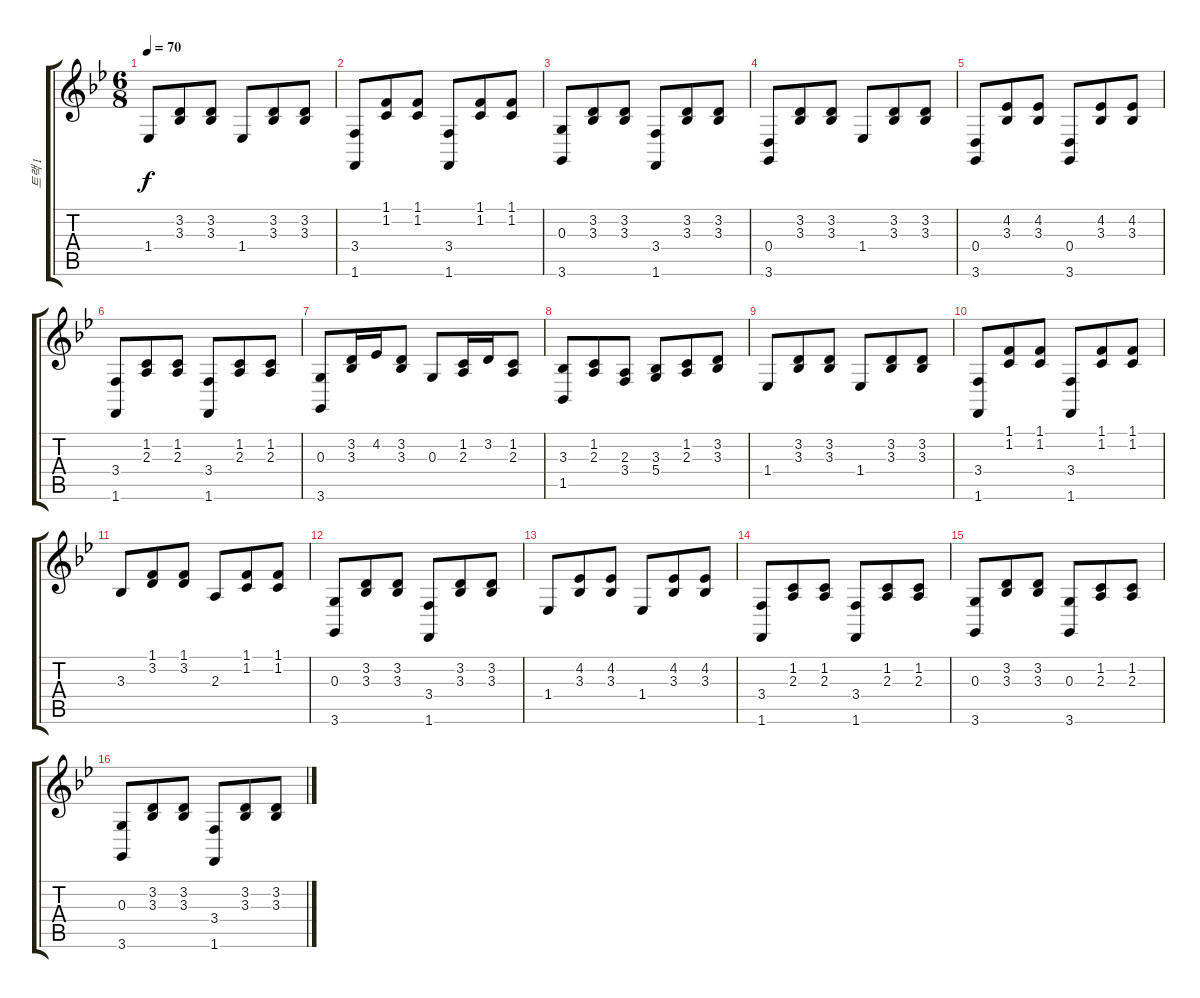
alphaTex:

\track ("트랙 1" "트랙 1") {instrument stringensemble1}
\staff {score tabs}
\tuning (E4 B3 G3 D3 A2 E2) {hide}
\ts (6 8)
\tempo 70
\clef g2
\ks bb
1.4.8{dy f} (3.2 3.3).8 (3.2 3.3).8 1.4.8 (3.2 3.3).8 (3.2 3.3).8 |
(3.4 1.6).8 (1.1 1.2).8 (1.1 1.2).8 (3.4 1.6).8 (1.1 1.2).8 (1.1 1.2).8 |
(0.3 3.6).8 (3.2 3.3).8 (3.2 3.3).8 (3.4 1.6).8 (3.2 3.3).8 (3.2 3.3).8 |
(0.4 3.6).8 (3.2 3.3).8 (3.2 3.3).8 1.4.8 (3.2 3.3).8 (3.2 3.3).8 |
(0.4 3.6).8 (4.2 3.3).8 (4.2 3.3).8 (0.4 3.6).8 (4.2 3.3).8 (4.2 3.3).8 |
(3.4 1.6).8 (1.2 2.3).8 (1.2 2.3).8 (3.4 1.6).8 (1.2 2.3).8 (1.2 2.3).8 |
(0.3 3.6).8 (3.2 3.3).16 4.2.16 (3.2 3.3).8 0.3.8 (1.2 2.3).16 3.2.16 (1.2 2.3).8 |
(3.3 1.5).8 (1.2 2.3).8 (2.3 3.4).8 (3.3 5.4).8 (1.2 2.3).8 (3.2 3.3).8 |
1.4.8 (3.2 3.3).8 (3.2 3.3).8 1.4.8 (3.2 3.3).8 (3.2 3.3).8 |
(3.4 1.6).8 (1.1 1.2).8 (1.1 1.2).8 (3.4 1.6).8 (1.1 1.2).8 (1.1 1.2).8 |
3.3.8 (1.1 3.2).8 (1.1 3.2).8 2.3.8 (1.1 1.2).8 (1.1 1.2).8 |
(0.3 3.6).8 (3.2 3.3).8 (3.2 3.3).8 (3.4 1.6).8 (3.2 3.3).8 (3.2 3.3).8 |
1.4.8 (4.2 3.3).8 (4.2 3.3).8 1.4.8 (4.2 3.3).8 (4.2 3.3).8 |
(3.4 1.6).8 (1.2 2.3).8 (1.2 2.3).8 (3.4 1.6).8 (1.2 2.3).8 (1.2 2.3).8 |
(0.3 3.6).8 (3.2 3.3).8 (3.2 3.3).8 (0.3 3.6).8 (1.2 2.3).8 (1.2 2.3).8 |
(0.3 3.6).8 (3.2 3.3).8 (3.2 3.3).8 (3.4 1.6).8 (3.2 3.3).8 (3.2 3.3).8
